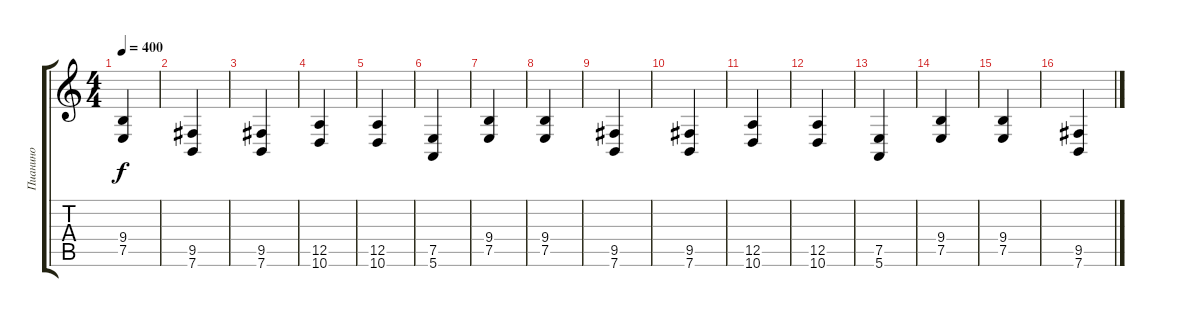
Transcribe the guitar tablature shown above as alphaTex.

\track ("Пианино" "Пианино") {instrument acousticgrandpiano}
\staff {score tabs}
\tuning (E4 B3 G3 D3 A2 E2) {hide}
\ts (4 4)
\tempo 400
\clef g2
\ks c
(9.4 7.5).4{dy f} |
(9.5 7.6).4 |
(9.5 7.6).4 |
(12.5 10.6).4 |
(12.5 10.6).4 |
(7.5 5.6).4 |
(9.4 7.5).4 |
(9.4 7.5).4 |
(9.5 7.6).4 |
(9.5 7.6).4 |
(12.5 10.6).4 |
(12.5 10.6).4 |
(7.5 5.6).4 |
(9.4 7.5).4 |
(9.4 7.5).4 |
(9.5 7.6).4
